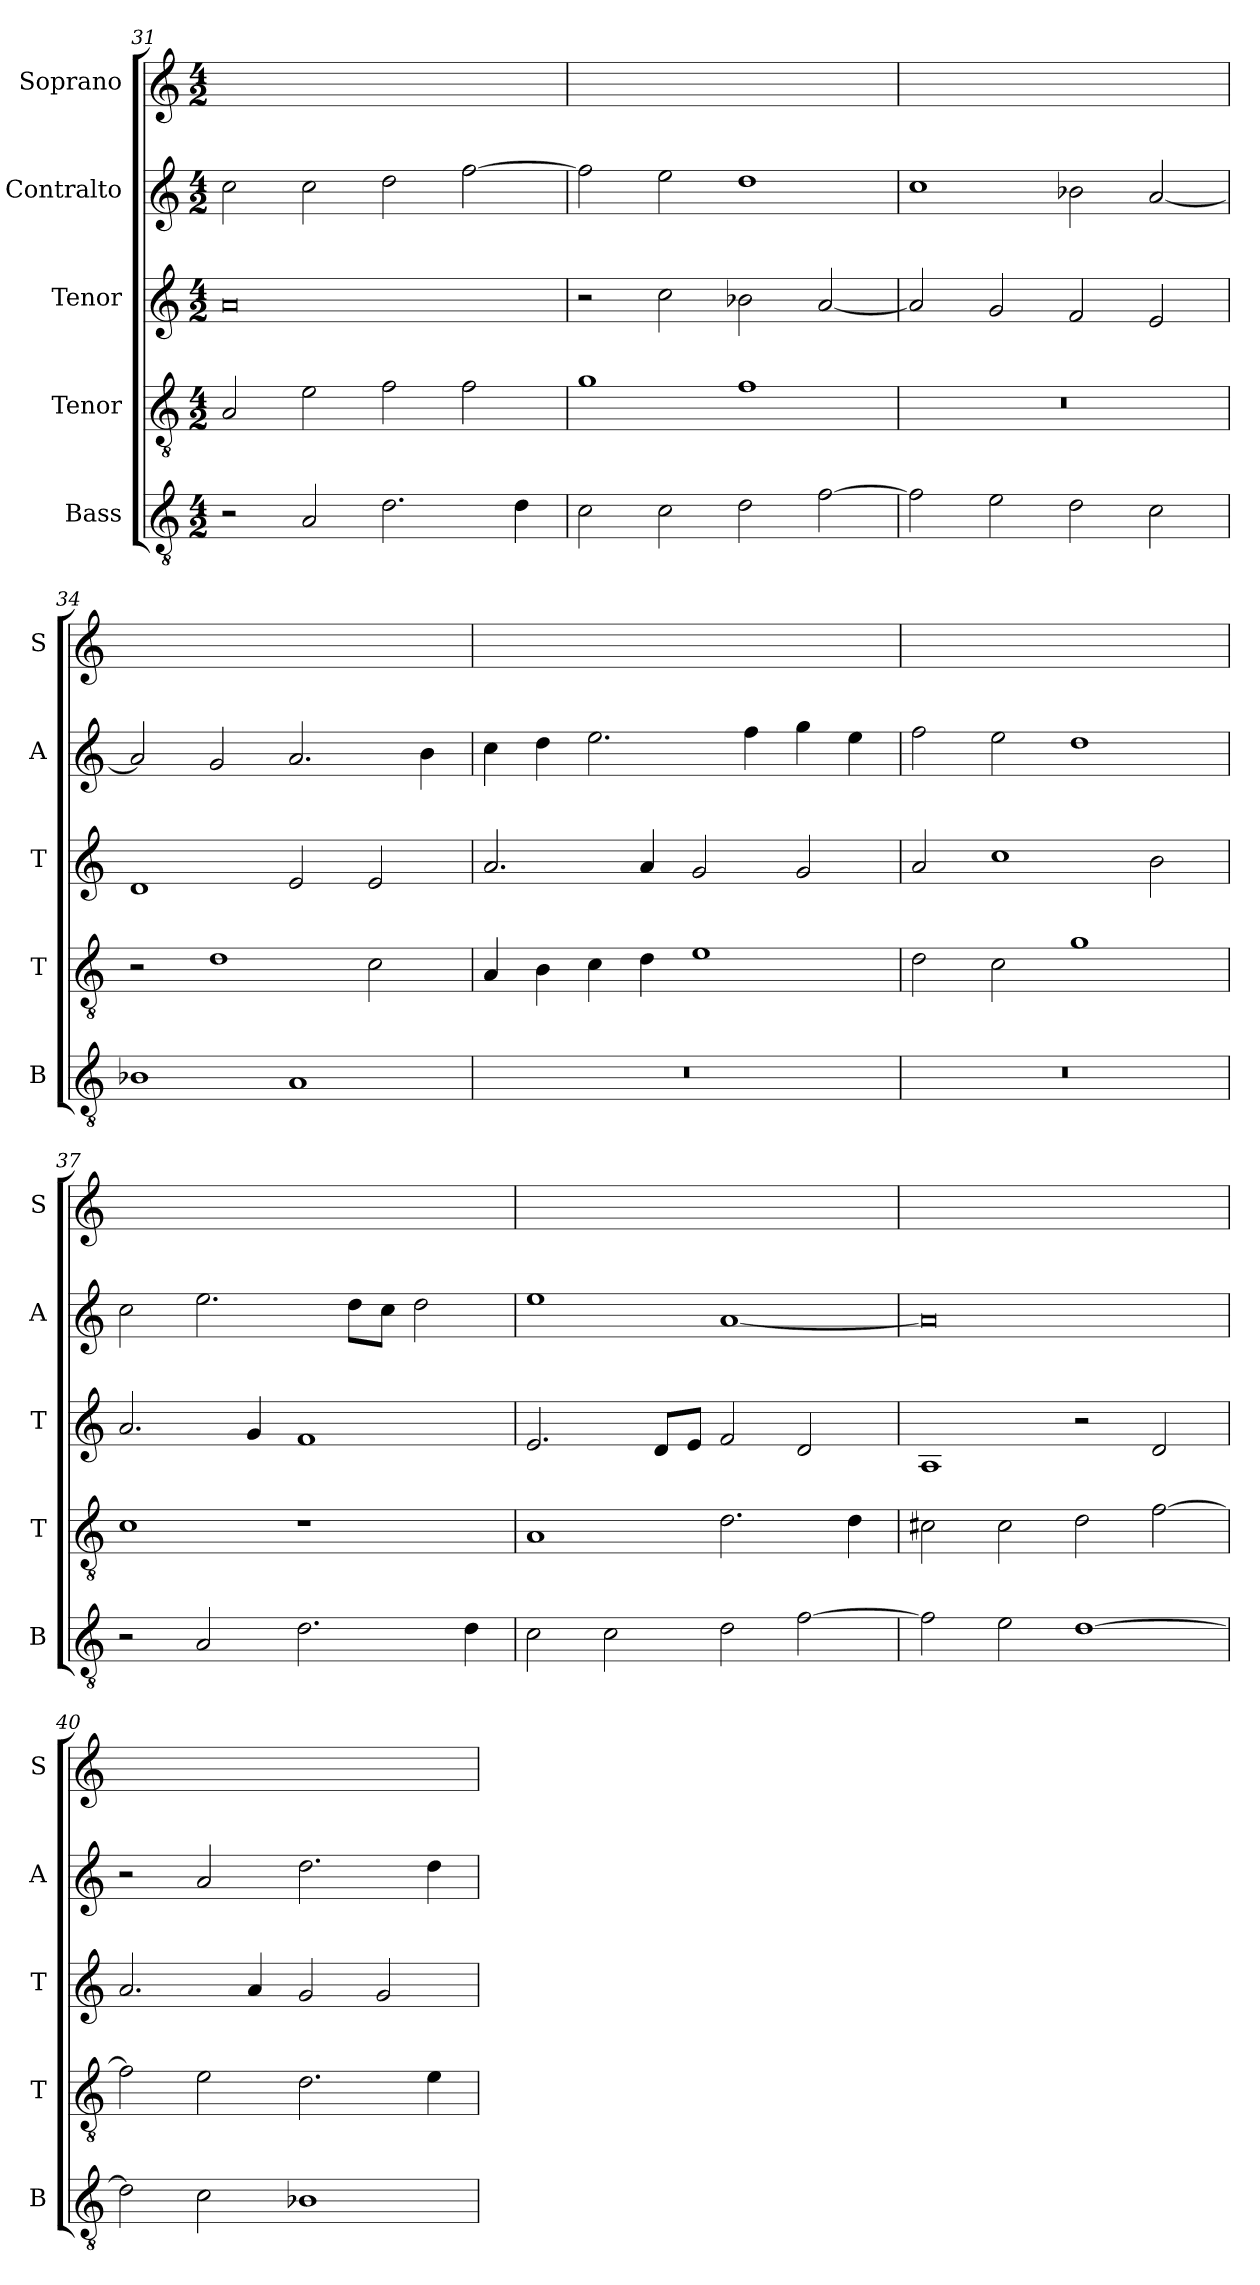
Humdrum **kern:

**kern	**kern	**kern	**kern	**kern
*part5	*part4	*part3	*part2	*part1
*staff5	*staff4	*staff3	*staff2	*staff1
*I"Bass	*I"Tenor	*I"Tenor	*I"Contralto	*I"Soprano
*I'B	*I'T	*I'T	*I'A	*I'S
*clefGv2	*clefGv2	*clefG2	*clefG2	*clefG2
*k[]	*k[]	*k[]	*k[]	*k[]
*D:dor	*D:dor	*D:dor	*D:dor	*D:dor
*M4/2	*M4/2	*M4/2	*M4/2	*M4/2
=31	=31	=31	=31	=31
2r	2A	0a	2cc	0ryy
2A	2e	.	2cc	.
2.d	2f	.	2dd	.
.	2f	.	[2ff	.
4d	.	.	.	.
=32	=32	=32	=32	=32
2c	1g	2r	2ff]	0ryy
2c	.	2cc	2ee	.
2d	1f	2b-X	1dd	.
[2f	.	[2a	.	.
=33	=33	=33	=33	=33
2f]	0r	2a]	1cc	0ryy
2e	.	2g	.	.
2d	.	2f	2b-X	.
2c	.	2e	[2a	.
=34	=34	=34	=34	=34
1B-X	2r	1d	2a]	0ryy
.	1d	.	2g	.
1A	.	2e	2.a	.
.	2c	2e	.	.
.	.	.	4b	.
=35	=35	=35	=35	=35
0r	4A	2.a	4cc	0ryy
.	4B	.	4dd	.
.	4c	.	2.ee	.
.	4d	4a	.	.
.	1e	2g	.	.
.	.	.	4ff	.
.	.	2g	4gg	.
.	.	.	4ee	.
=36	=36	=36	=36	=36
0r	2d	2a	2ff	0ryy
.	2c	1cc	2ee	.
.	1g	.	1dd	.
.	.	2b	.	.
=37	=37	=37	=37	=37
2r	1c	2.a	2cc	0ryy
2A	.	.	2.ee	.
.	.	4g	.	.
2.d	1r	1f	.	.
.	.	.	8dd\L	.
.	.	.	8cc\J	.
.	.	.	2dd	.
4d	.	.	.	.
=38	=38	=38	=38	=38
2c	1A	2.e	1ee	0ryy
2c	.	.	.	.
.	.	8d/L	.	.
.	.	8e/J	.	.
2d	2.d	2f	[1a	.
[2f	.	2d	.	.
.	4d	.	.	.
=39	=39	=39	=39	=39
2f]	2c#X	1A	0a]	0ryy
2e	2c#	.	.	.
[1d	2d	2r	.	.
.	[2f	2d	.	.
=40	=40	=40	=40	=40
2d]	2f]	2.a	2r	0ryy
2c	2e	.	2a	.
.	.	4a	.	.
1B-X	2.d	2g	2.dd	.
.	.	2g	.	.
.	4e	.	4dd	.
=	=	=	=	=
*-	*-	*-	*-	*-
